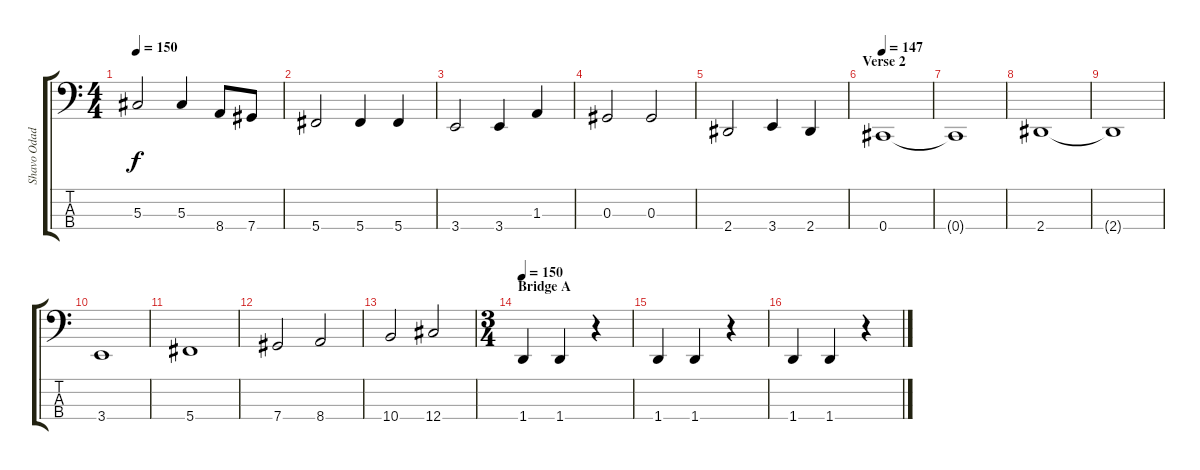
\track ("Shavo Odadjian" "Shavo Odad") {instrument electricbasspick}
\staff {score tabs}
\tuning (Gb2 Db2 Ab1 Db1) {hide}
\ts (4 4)
\tempo 150
\clef f4
\ks c
5.3.2{dy f} 5.3.4 8.4.8 7.4.8 |
5.4.2 5.4.4 5.4.4 |
3.4.2 3.4.4 1.3.4 |
0.3.2 0.3.2 |
2.4.2 3.4.4 2.4.4 |
\section ("" "Verse 2")
\tempo 147
0.4.1 |
0.4{t}.1 |
2.4.1 |
2.4{t}.1 |
3.4.1 |
5.4.1 |
7.4.2 8.4.2 |
10.4.2 12.4.2 |
\ts (3 4)
\section ("" "Bridge A")
\tempo 150
1.4.4 1.4.4 r.4 |
1.4.4 1.4.4 r.4 |
1.4.4 1.4.4 r.4
